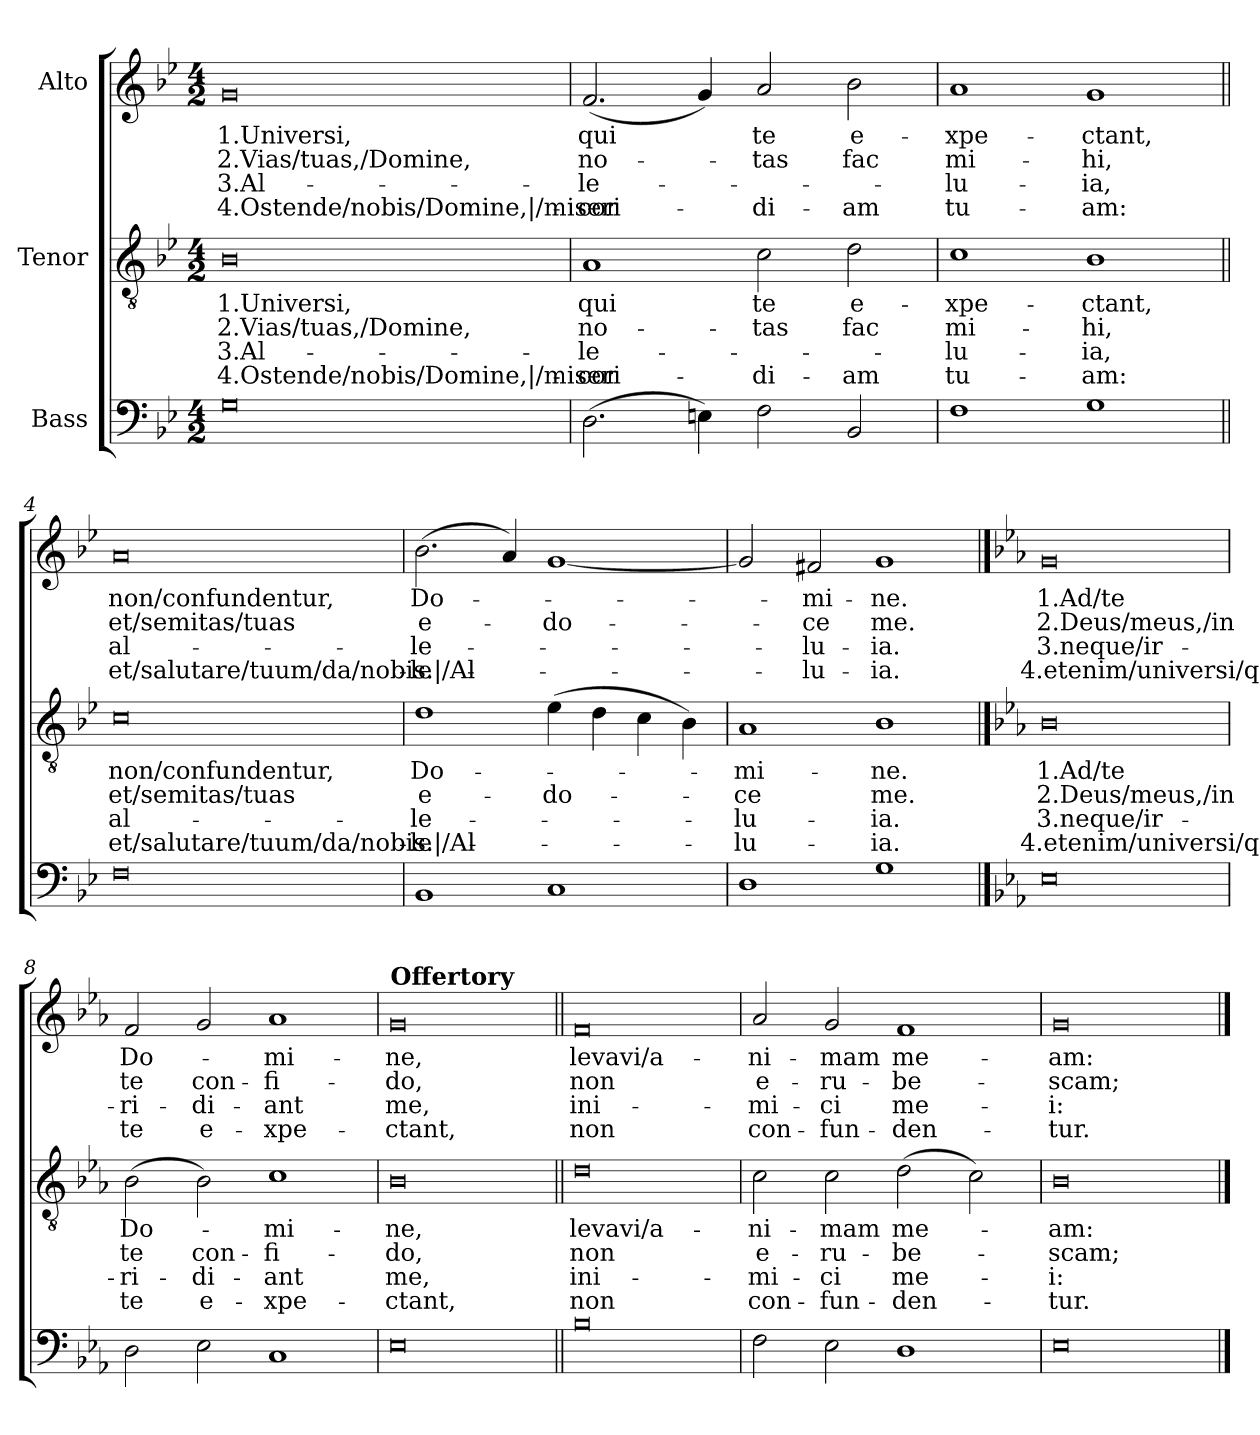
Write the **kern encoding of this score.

**kern	**kern	**text	**text	**text	**text	**kern	**text	**text	**text	**text
*part3	*part2	*part2	*part2	*part2	*part2	*part1	*part1	*part1	*part1	*part1
*staff3	*staff2	*staff2	*staff2	*staff2	*staff2	*staff1	*staff1	*staff1	*staff1	*staff1
*I"Bass	*I"Tenor	*	*	*	*	*I"Alto	*	*	*	*
*clefF4	*clefGv2	*	*	*	*	*clefG2	*	*	*	*
*k[b-e-]	*k[b-e-]	*	*	*	*	*k[b-e-]	*	*	*	*
*B-:	*B-:	*	*	*	*	*B-:	*	*	*	*
*M4/2	*M4/2	*	*	*	*	*M4/2	*	*	*	*
=1	=1	=1	=1	=1	=1	=1	=1	=1	=1	=1
!	!	!LO:LY:b	!LO:LY:b	!LO:LY:b	!LO:LY:b	!	!LO:LY:b	!LO:LY:b	!LO:LY:b	!LO:LY:b
0G	0B-	1.Universi,	2.Vias/tuas,/Domine,	3.Al-	4.Ostende/nobis/Domine,|/miseri-	0g	1.Universi,	2.Vias/tuas,/Domine,	3.Al-	4.Ostende/nobis/Domine,|/miseri-
=2	=2	=2	=2	=2	=2	=2	=2	=2	=2	=2
!	!	!LO:LY:b	!LO:LY:b	!LO:LY:b	!LO:LY:b	!	!LO:LY:b	!LO:LY:b	!LO:LY:b	!LO:LY:b
(>2.D\	1A	qui	no-	-le-	-cor-	(<2.f/	qui	no-	-le-	-cor-
4En\)	.	.	.	.	.	4g/)	.	.	.	.
!	!	!LO:LY:b	!LO:LY:b	!	!LO:LY:b	!	!LO:LY:b	!LO:LY:b	!	!LO:LY:b
2F\	2c\	te	-tas	.	-di-	2a/	te	-tas	.	-di-
!	!	!LO:LY:b	!LO:LY:b	!	!LO:LY:b	!	!LO:LY:b	!LO:LY:b	!	!LO:LY:b
2BB-/	2d\	e-	fac	.	-am	2b-\	e-	fac	.	-am
=3	=3	=3	=3	=3	=3	=3	=3	=3	=3	=3
!	!	!LO:LY:b	!LO:LY:b	!LO:LY:b	!LO:LY:b	!	!LO:LY:b	!LO:LY:b	!LO:LY:b	!LO:LY:b
1F	1c	-xpe-	mi-	-lu-	tu-	1a	-xpe-	mi-	-lu-	tu-
!	!	!LO:LY:b	!LO:LY:b	!LO:LY:b	!LO:LY:b	!	!LO:LY:b	!LO:LY:b	!LO:LY:b	!LO:LY:b
1G	1B-	-ctant,	-hi,	-ia,	-am:	1g	-ctant,	-hi,	-ia,	-am:
=4||	=4||	=4||	=4||	=4||	=4||	=4||	=4||	=4||	=4||	=4||
!	!	!LO:LY:b	!LO:LY:b	!LO:LY:b	!LO:LY:b	!	!LO:LY:b	!LO:LY:b	!LO:LY:b	!LO:LY:b
0F	0c	non/confundentur,	et/semitas/tuas	al-	et/salutare/tuum/da/nobis.|/Al-	0a	non/confundentur,	et/semitas/tuas	al-	et/salutare/tuum/da/nobis.|/Al-
=5	=5	=5	=5	=5	=5	=5	=5	=5	=5	=5
!	!	!LO:LY:b	!LO:LY:b	!LO:LY:b	!LO:LY:b	!	!LO:LY:b	!LO:LY:b	!LO:LY:b	!LO:LY:b
1BB-	1d	Do-	e-	-le-	-le-	(>2.b-\	Do-	e-	-le-	-le-
.	.	.	.	.	.	4a/)	.	.	.	.
!	!	!	!LO:LY:b	!	!	!	!	!LO:LY:b	!	!
1C	(>4e-\	.	-do-	.	.	[1g	.	-do-	.	.
.	4d\	.	.	.	.	.	.	.	.	.
.	4c\	.	.	.	.	.	.	.	.	.
.	4B-\)	.	.	.	.	.	.	.	.	.
=6	=6	=6	=6	=6	=6	=6	=6	=6	=6	=6
!	!	!LO:LY:b	!LO:LY:b	!LO:LY:b	!LO:LY:b	!	!	!	!	!
1D	1A	-mi-	-ce	-lu-	-lu-	2g/]	.	.	.	.
!	!	!	!	!	!	!	!LO:LY:b	!LO:LY:b	!LO:LY:b	!LO:LY:b
.	.	.	.	.	.	2f#X/	-mi-	-ce	-lu-	-lu-
!	!	!LO:LY:b	!LO:LY:b	!LO:LY:b	!LO:LY:b	!	!LO:LY:b	!LO:LY:b	!LO:LY:b	!LO:LY:b
1G	1B-	-ne.	me.	-ia.	-ia.	1g	-ne.	me.	-ia.	-ia.
!!LO:LB:g=z
==7	==7	==7	==7	==7	==7	==7	==7	==7	==7	==7
*k[b-e-a-]	*k[b-e-a-]	*	*	*	*	*k[b-e-a-]	*	*	*	*
*E-:	*E-:	*	*	*	*	*E-:	*	*	*	*
!	!	!LO:LY:b	!LO:LY:b	!LO:LY:b	!LO:LY:b	!	!LO:LY:b	!LO:LY:b	!LO:LY:b	!LO:LY:b
0E-	0B-	1.Ad/te	2.Deus/meus,/in	3.neque/ir-	4.etenim/universi/qui	0g	1.Ad/te	2.Deus/meus,/in	3.neque/ir-	4.etenim/universi/qui
=8	=8	=8	=8	=8	=8	=8	=8	=8	=8	=8
!	!	!LO:LY:b	!LO:LY:b	!LO:LY:b	!LO:LY:b	!	!LO:LY:b	!LO:LY:b	!LO:LY:b	!LO:LY:b
2D\	(>2B-\	Do-	te	-ri-	te	2f/	Do-	te	-ri-	te
!	!	!	!LO:LY:b	!LO:LY:b	!LO:LY:b	!	!	!LO:LY:b	!LO:LY:b	!LO:LY:b
2E-\	2B-\)	.	con-	-di-	e-	2g/	.	con-	-di-	e-
!	!	!LO:LY:b	!LO:LY:b	!LO:LY:b	!LO:LY:b	!	!LO:LY:b	!LO:LY:b	!LO:LY:b	!LO:LY:b
1C	1c	-mi-	-fi-	-ant	-xpe-	1a-	-mi-	-fi-	-ant	-xpe-
=9	=9	=9	=9	=9	=9	=9	=9	=9	=9	=9
!	!	!	!	!	!	!LO:TX:a:B:t=Offertory	!	!	!	!
!	!	!LO:LY:b	!LO:LY:b	!LO:LY:b	!LO:LY:b	!	!LO:LY:b	!LO:LY:b	!LO:LY:b	!LO:LY:b
0E-	0B-	-ne,	-do,	me,	-ctant,	0g	-ne,	-do,	me,	-ctant,
=10||	=10||	=10||	=10||	=10||	=10||	=10||	=10||	=10||	=10||	=10||
!	!	!LO:LY:b	!LO:LY:b	!LO:LY:b	!LO:LY:b	!	!LO:LY:b	!LO:LY:b	!LO:LY:b	!LO:LY:b
0B-	0d	levavi/a-	non	ini-	non	0f	levavi/a-	non	ini-	non
=11	=11	=11	=11	=11	=11	=11	=11	=11	=11	=11
!	!	!LO:LY:b	!LO:LY:b	!LO:LY:b	!LO:LY:b	!	!LO:LY:b	!LO:LY:b	!LO:LY:b	!LO:LY:b
2F\	2c\	-ni-	e-	-mi-	con-	2a-/	-ni-	e-	-mi-	con-
!	!	!LO:LY:b	!LO:LY:b	!LO:LY:b	!LO:LY:b	!	!LO:LY:b	!LO:LY:b	!LO:LY:b	!LO:LY:b
2E-\	2c\	-mam	-ru-	-ci	-fun-	2g/	-mam	-ru-	-ci	-fun-
!	!	!LO:LY:b	!LO:LY:b	!LO:LY:b	!LO:LY:b	!	!LO:LY:b	!LO:LY:b	!LO:LY:b	!LO:LY:b
1D	(>2d\	me-	-be-	me-	-den-	1f	me-	-be-	me-	-den-
.	2c\)	.	.	.	.	.	.	.	.	.
=12	=12	=12	=12	=12	=12	=12	=12	=12	=12	=12
!	!	!LO:LY:b	!LO:LY:b	!LO:LY:b	!LO:LY:b	!	!LO:LY:b	!LO:LY:b	!LO:LY:b	!LO:LY:b
0E-	0B-	-am:	-scam;	-i:	-tur.	0g	-am:	-scam;	-i:	-tur.
==	==	==	==	==	==	==	==	==	==	==
*-	*-	*-	*-	*-	*-	*-	*-	*-	*-	*-
